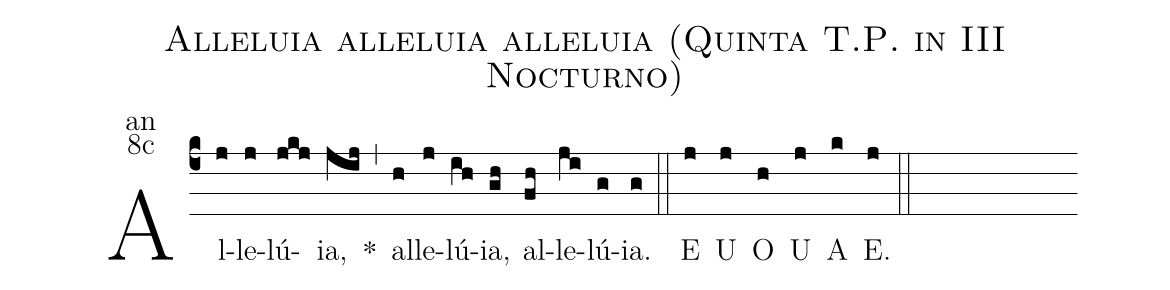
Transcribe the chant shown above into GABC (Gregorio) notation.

name:Alleluia alleluia alleluia (Quinta T.P. in III Nocturno);
office-part:an;
mode:8c;
%%
(c4) Al(j)le(j)lú(jkj)ia,(jij) <sp>*</sp>(,)
al(h)le(j)lú(ih)ia,(gh) al(fh)le(ji)lú(g)ia.(g) (::)
<eu>E(j) U(j) O(h) U(j) A(k) E.(j) </eu>(::)
